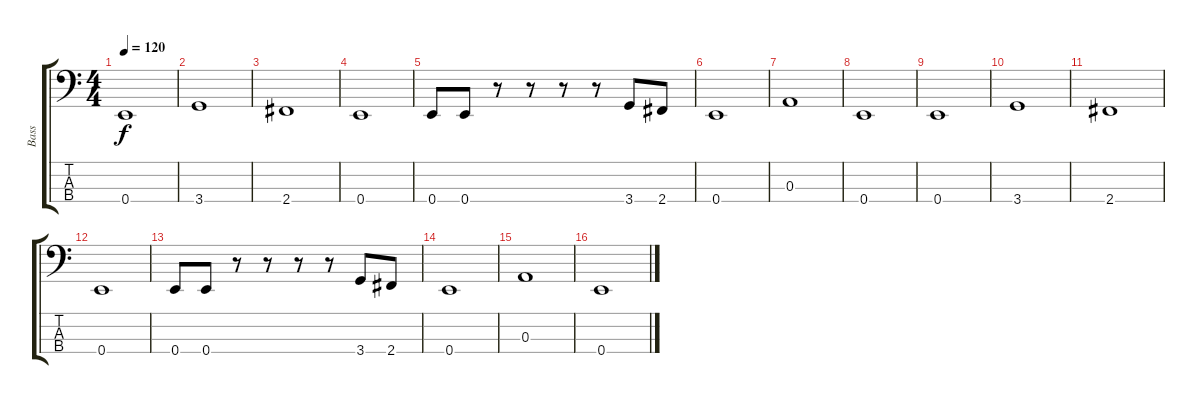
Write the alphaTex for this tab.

\track ("Bass" "Bass") {instrument electricbasspick}
\staff {score tabs}
\tuning (G2 D2 A1 E1) {hide}
\ts (4 4)
\tempo 120
\clef f4
\ks c
0.4.1{dy f} |
3.4.1 |
2.4.1 |
0.4.1 |
0.4.8 0.4.8 r.8 r.8 r.8 r.8 3.4.8 2.4.8 |
0.4.1 |
0.3.1 |
0.4.1 |
0.4.1 |
3.4.1 |
2.4.1 |
0.4.1 |
0.4.8 0.4.8 r.8 r.8 r.8 r.8 3.4.8 2.4.8 |
0.4.1 |
0.3.1 |
0.4.1
